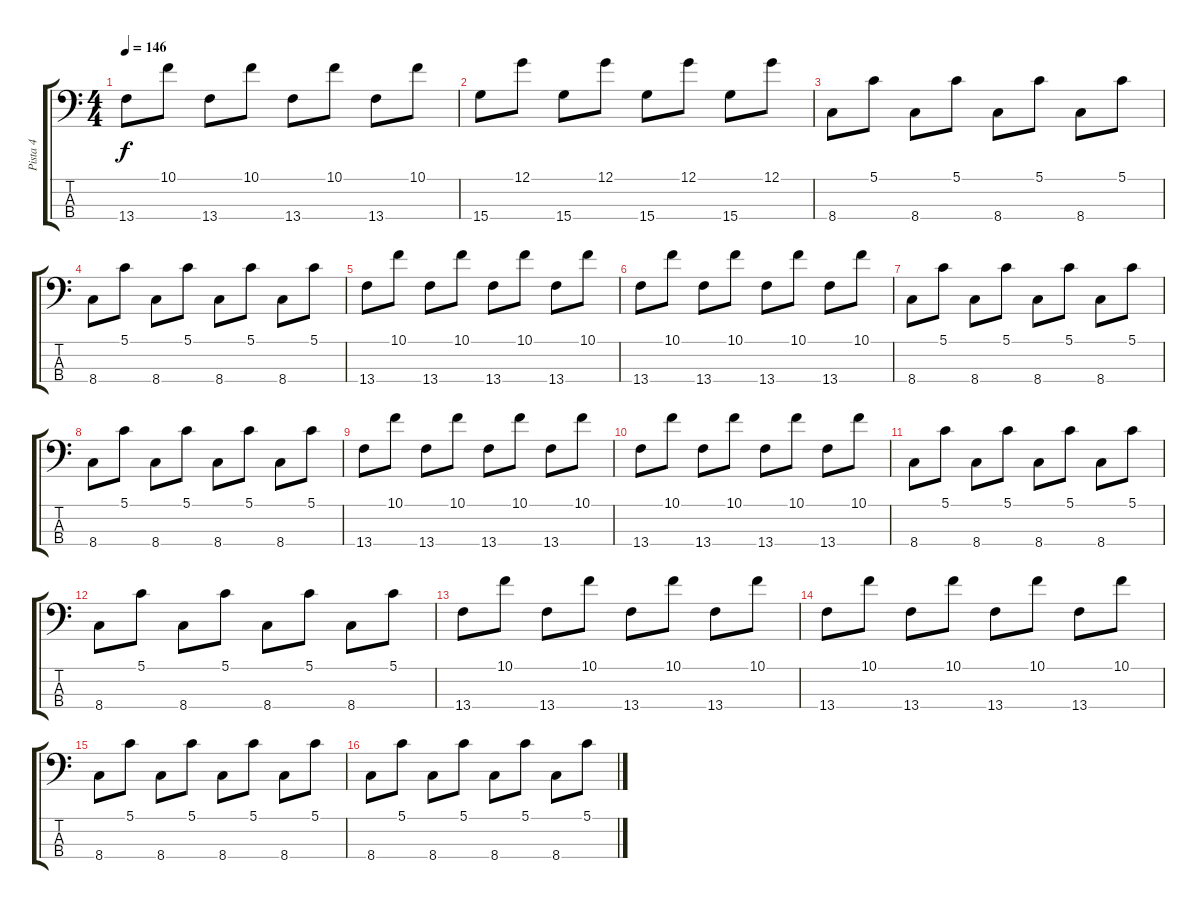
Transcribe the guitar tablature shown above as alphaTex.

\track ("Pista 4" "Pista 4") {instrument synthbass1}
\staff {score tabs}
\tuning (G2 D2 A1 E1) {hide}
\ts (4 4)
\tempo 146
\clef f4
\ks c
13.4.8{dy f} 10.1.8 13.4.8 10.1.8 13.4.8 10.1.8 13.4.8 10.1.8 |
15.4.8 12.1.8 15.4.8 12.1.8 15.4.8 12.1.8 15.4.8 12.1.8 |
8.4.8 5.1.8 8.4.8 5.1.8 8.4.8 5.1.8 8.4.8 5.1.8 |
8.4.8 5.1.8 8.4.8 5.1.8 8.4.8 5.1.8 8.4.8 5.1.8 |
13.4.8 10.1.8 13.4.8 10.1.8 13.4.8 10.1.8 13.4.8 10.1.8 |
13.4.8 10.1.8 13.4.8 10.1.8 13.4.8 10.1.8 13.4.8 10.1.8 |
8.4.8 5.1.8 8.4.8 5.1.8 8.4.8 5.1.8 8.4.8 5.1.8 |
8.4.8 5.1.8 8.4.8 5.1.8 8.4.8 5.1.8 8.4.8 5.1.8 |
13.4.8 10.1.8 13.4.8 10.1.8 13.4.8 10.1.8 13.4.8 10.1.8 |
13.4.8 10.1.8 13.4.8 10.1.8 13.4.8 10.1.8 13.4.8 10.1.8 |
8.4.8 5.1.8 8.4.8 5.1.8 8.4.8 5.1.8 8.4.8 5.1.8 |
8.4.8 5.1.8 8.4.8 5.1.8 8.4.8 5.1.8 8.4.8 5.1.8 |
13.4.8 10.1.8 13.4.8 10.1.8 13.4.8 10.1.8 13.4.8 10.1.8 |
13.4.8 10.1.8 13.4.8 10.1.8 13.4.8 10.1.8 13.4.8 10.1.8 |
8.4.8 5.1.8 8.4.8 5.1.8 8.4.8 5.1.8 8.4.8 5.1.8 |
8.4.8 5.1.8 8.4.8 5.1.8 8.4.8 5.1.8 8.4.8 5.1.8
